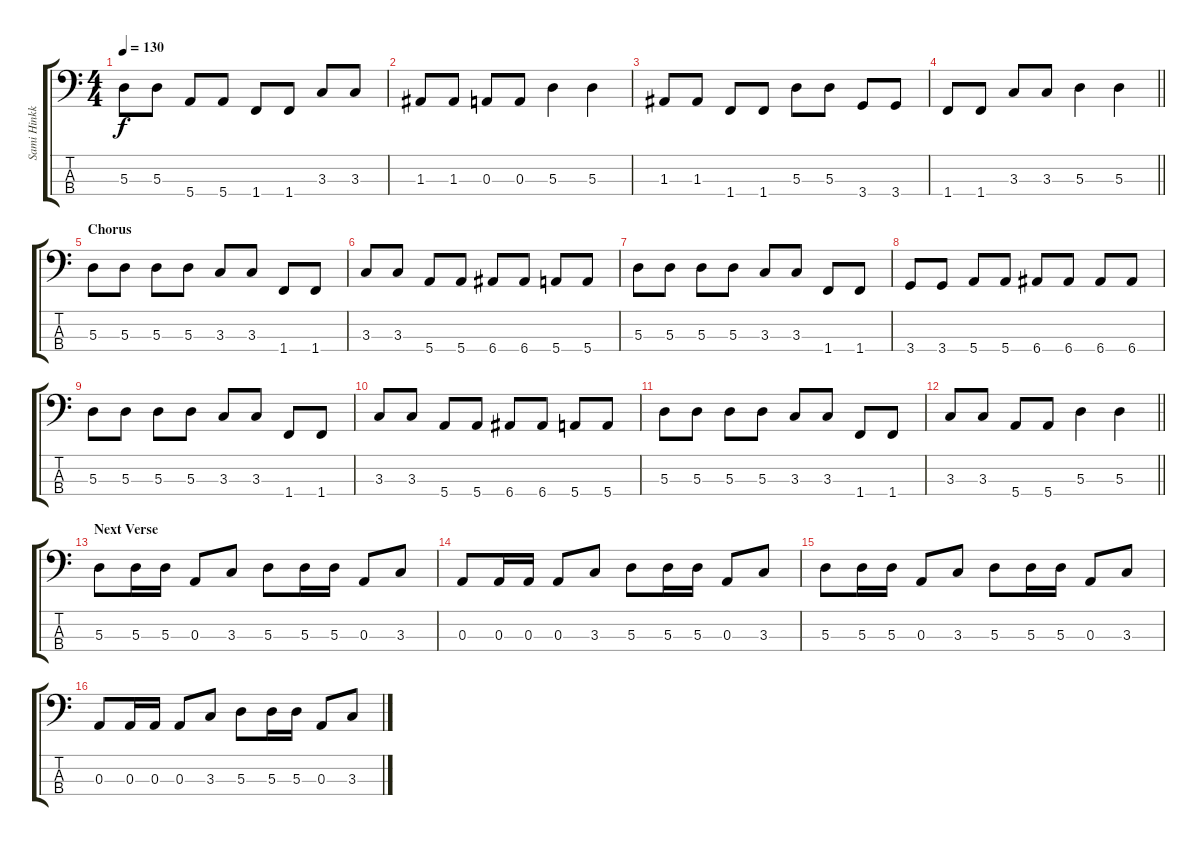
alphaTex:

\track ("Sami Hinkka" "Sami Hinkk") {instrument electricbassfinger}
\staff {score tabs}
\tuning (G2 D2 A1 E1) {hide}
\ts (4 4)
\tempo 130
\clef f4
\ks c
5.3.8{dy f} 5.3.8 5.4.8 5.4.8 1.4.8 1.4.8 3.3.8 3.3.8 |
1.3.8 1.3.8 0.3.8 0.3.8 5.3.4 5.3.4 |
1.3.8 1.3.8 1.4.8 1.4.8 5.3.8 5.3.8 3.4.8 3.4.8 |
\barLineRight lightlight
1.4.8 1.4.8 3.3.8 3.3.8 5.3.4 5.3.4 |
\section ("" "Chorus")
5.3.8 5.3.8 5.3.8 5.3.8 3.3.8 3.3.8 1.4.8 1.4.8 |
3.3.8 3.3.8 5.4.8 5.4.8 6.4.8 6.4.8 5.4.8 5.4.8 |
5.3.8 5.3.8 5.3.8 5.3.8 3.3.8 3.3.8 1.4.8 1.4.8 |
3.4.8 3.4.8 5.4.8 5.4.8 6.4.8 6.4.8 6.4.8 6.4.8 |
5.3.8 5.3.8 5.3.8 5.3.8 3.3.8 3.3.8 1.4.8 1.4.8 |
3.3.8 3.3.8 5.4.8 5.4.8 6.4.8 6.4.8 5.4.8 5.4.8 |
5.3.8 5.3.8 5.3.8 5.3.8 3.3.8 3.3.8 1.4.8 1.4.8 |
\barLineRight lightlight
3.3.8 3.3.8 5.4.8 5.4.8 5.3.4 5.3.4 |
\section ("" "Next Verse ")
5.3.8 5.3.16 5.3.16 0.3.8 3.3.8 5.3.8 5.3.16 5.3.16 0.3.8 3.3.8 |
0.3.8 0.3.16 0.3.16 0.3.8 3.3.8 5.3.8 5.3.16 5.3.16 0.3.8 3.3.8 |
5.3.8 5.3.16 5.3.16 0.3.8 3.3.8 5.3.8 5.3.16 5.3.16 0.3.8 3.3.8 |
0.3.8 0.3.16 0.3.16 0.3.8 3.3.8 5.3.8 5.3.16 5.3.16 0.3.8 3.3.8
